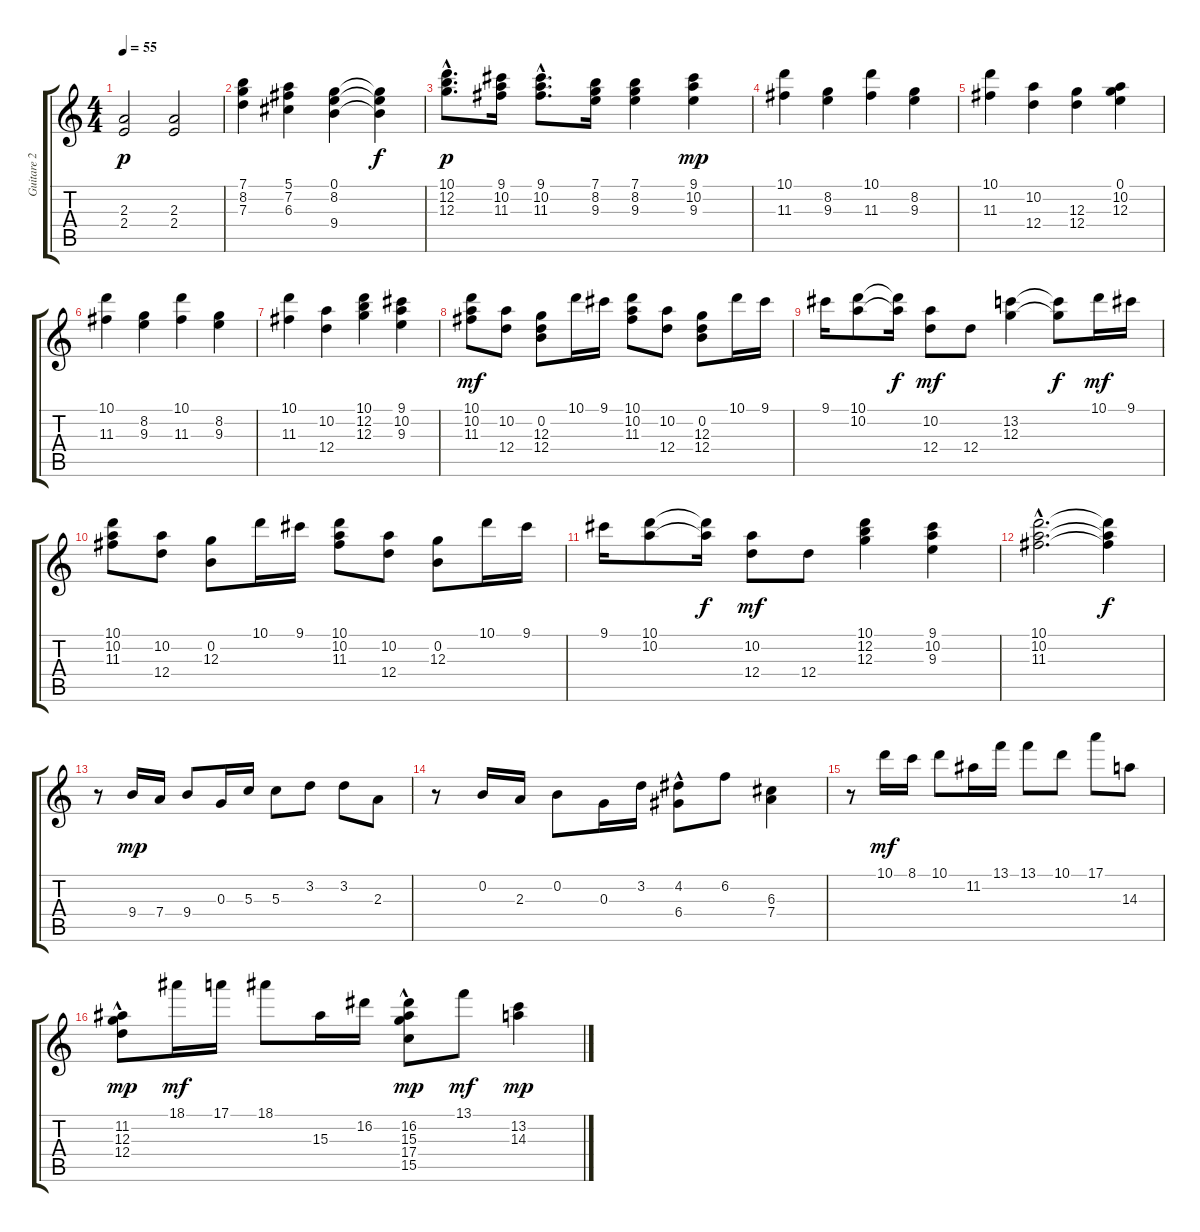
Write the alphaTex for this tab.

\track ("Guitare 2" "Guitare 2") {instrument acousticguitarnylon}
\staff {score tabs}
\tuning (E4 B3 G3 D3 A2 E2) {hide}
\ts (4 4)
\tempo 55
\clef g2
\ks c
(2.3 2.4).2{dy p} (2.3 2.4).2 |
(7.1 8.2 7.3).4 (5.1 7.2 6.3).4 (0.1 8.2 9.4).4 (0.1{t} 8.2{t} 9.4{t}).4{dy f} |
(10.1{hac} 12.2{hac} 12.3{hac}).8{d dy p} (9.1 10.2 11.3).16 (9.1{hac} 10.2{hac} 11.3{hac}).8{d} (7.1 8.2 9.3).16 (7.1 8.2 9.3).4 (9.1 10.2 9.3).4{dy mp} |
(10.1 11.3).4 (8.2 9.3).4 (10.1 11.3).4 (8.2 9.3).4 |
(10.1 11.3).4 (10.2 12.4).4 (12.3 12.4).4 (0.1 10.2 12.3).4 |
(10.1 11.3).4 (8.2 9.3).4 (10.1 11.3).4 (8.2 9.3).4 |
(10.1 11.3).4 (10.2 12.4).4 (10.1 12.2 12.3).4 (9.1 10.2 9.3).4 |
(10.1 10.2 11.3).8{dy mf} (10.2 12.4).8 (0.2 12.3 12.4).8 10.1.16 9.1.16 (10.1 10.2 11.3).8 (10.2 12.4).8 (0.2 12.3 12.4).8 10.1.16 9.1.16 |
9.1.16 (10.1 10.2).8 (10.1{t} 10.2{t}).16{dy f} (10.2 12.4).8{dy mf} 12.4.8 (13.2 12.3).4 (13.2{t} 12.3{t}).8{dy f} 10.1.16{dy mf} 9.1.16 |
(10.1 10.2 11.3).8 (10.2 12.4).8 (0.2 12.3).8 10.1.16 9.1.16 (10.1 10.2 11.3).8 (10.2 12.4).8 (0.2 12.3).8 10.1.16 9.1.16 |
9.1.16 (10.1 10.2).8 (10.1{t} 10.2{t}).16{dy f} (10.2 12.4).8{dy mf} 12.4.8 (10.1 12.2 12.3).4 (9.1 10.2 9.3).4 |
(10.1{hac} 10.2{hac} 11.3{hac}).2{d} (10.1{t} 10.2{t} 11.3{t}).4{dy f} |
r.8 9.4.16{dy mp} 7.4.16 9.4.8 0.3.16 5.3.16 5.3.8 3.2.8 3.2.8 2.3.8 |
r.8 0.2.16 2.3.16 0.2.8 0.3.16 3.2.16 (4.2 6.4{hac}).8 6.2.8 (6.3 7.4).4 |
r.8 10.1.16{dy mf} 8.1.16 10.1.8 11.2.16 13.1.16 13.1.8 10.1.8 17.1.8 14.3.8 |
(11.2 12.3{hac} 12.4{hac}).8{dy mp} 18.1.16{dy mf} 17.1.16 18.1.8 15.3.16 16.2.16 (16.2 15.3{hac} 17.4{hac} 15.5{hac}).8{dy mp} 13.1.8{dy mf} (13.2 14.3).4{dy mp}
